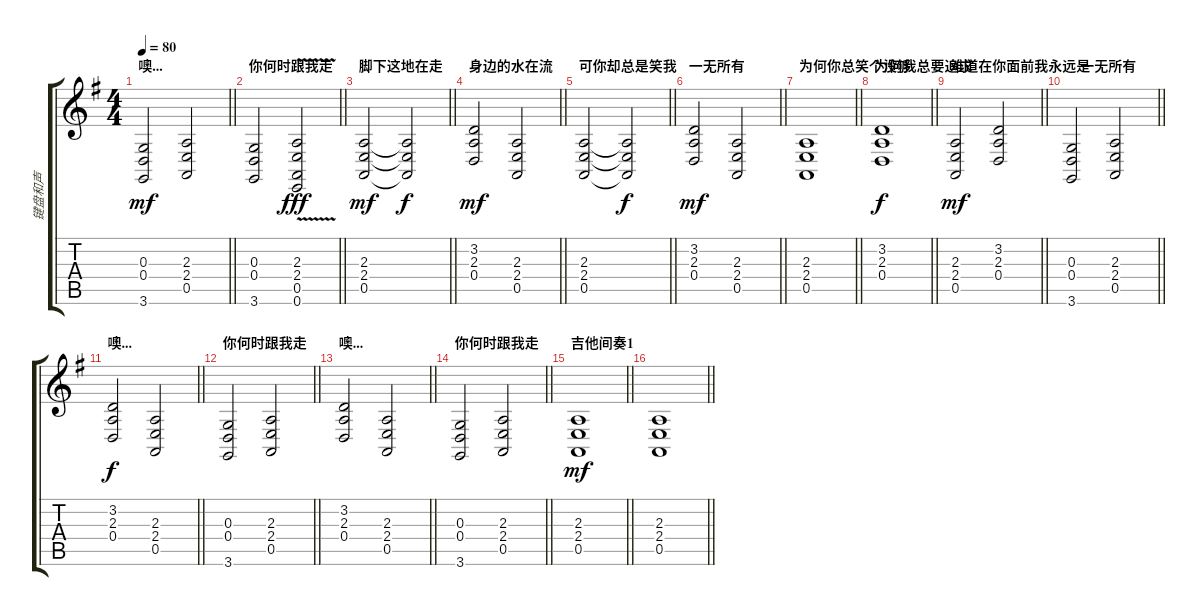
\track ("键盘和声" "键盘和声") {instrument synthstrings2}
\staff {score tabs}
\tuning (E4 B3 G3 D3 A2 E2) {hide}
\ts (4 4)
\section ("" "噢...")
\tempo 80
\clef g2
\barLineRight lightlight
\ks g
(0.3 0.4 3.6).2{dy mf} (2.3 2.4 0.5).2 |
\section ("" "你何时跟我走")
\barLineRight lightlight
(0.3 0.4 3.6).2 (2.3 2.4 0.5 0.6{v}).2{dy fff} |
\section ("" "脚下这地在走")
\barLineRight lightlight
(2.3 2.4 0.5).2{dy mf} (2.3{t} 2.4{t} 0.5{t}).2{dy f} |
\section ("" "身边的水在流")
\barLineRight lightlight
(3.2 2.3 0.4).2{dy mf} (2.3 2.4 0.5).2 |
\section ("" "可你却总是笑我")
\barLineRight lightlight
(2.3 2.4 0.5).2 (2.3{t} 2.4{t} 0.5{t}).2{dy f} |
\section ("" "一无所有")
\barLineRight lightlight
(3.2 2.3 0.4).2{dy mf} (2.3 2.4 0.5).2 |
\section ("" "为何你总笑个没够")
\barLineRight lightlight
(2.3 2.4 0.5).1 |
\section ("" "为何我总要追求")
\barLineRight lightlight
(3.2 2.3 0.4).1{dy f} |
\section ("" "难道在你面前我永远是")
\barLineRight lightlight
(2.3 2.4 0.5).2{dy mf} (3.2 2.3 0.4).2 |
\section ("" "    一无所有")
\barLineRight lightlight
(0.3 0.4 3.6).2 (2.3 2.4 0.5).2 |
\section ("" "噢...")
\barLineRight lightlight
(3.2 2.3 0.4).2{dy f} (2.3 2.4 0.5).2 |
\section ("" "你何时跟我走")
\barLineRight lightlight
(0.3 0.4 3.6).2 (2.3 2.4 0.5).2 |
\section ("" "噢...")
\barLineRight lightlight
(3.2 2.3 0.4).2 (2.3 2.4 0.5).2 |
\section ("" "你何时跟我走")
\barLineRight lightlight
(0.3 0.4 3.6).2 (2.3 2.4 0.5).2 |
\section ("" "吉他间奏1")
\barLineRight lightlight
(2.3 2.4 0.5).1{dy mf} |
\barLineRight lightlight
(2.3 2.4 0.5).1
